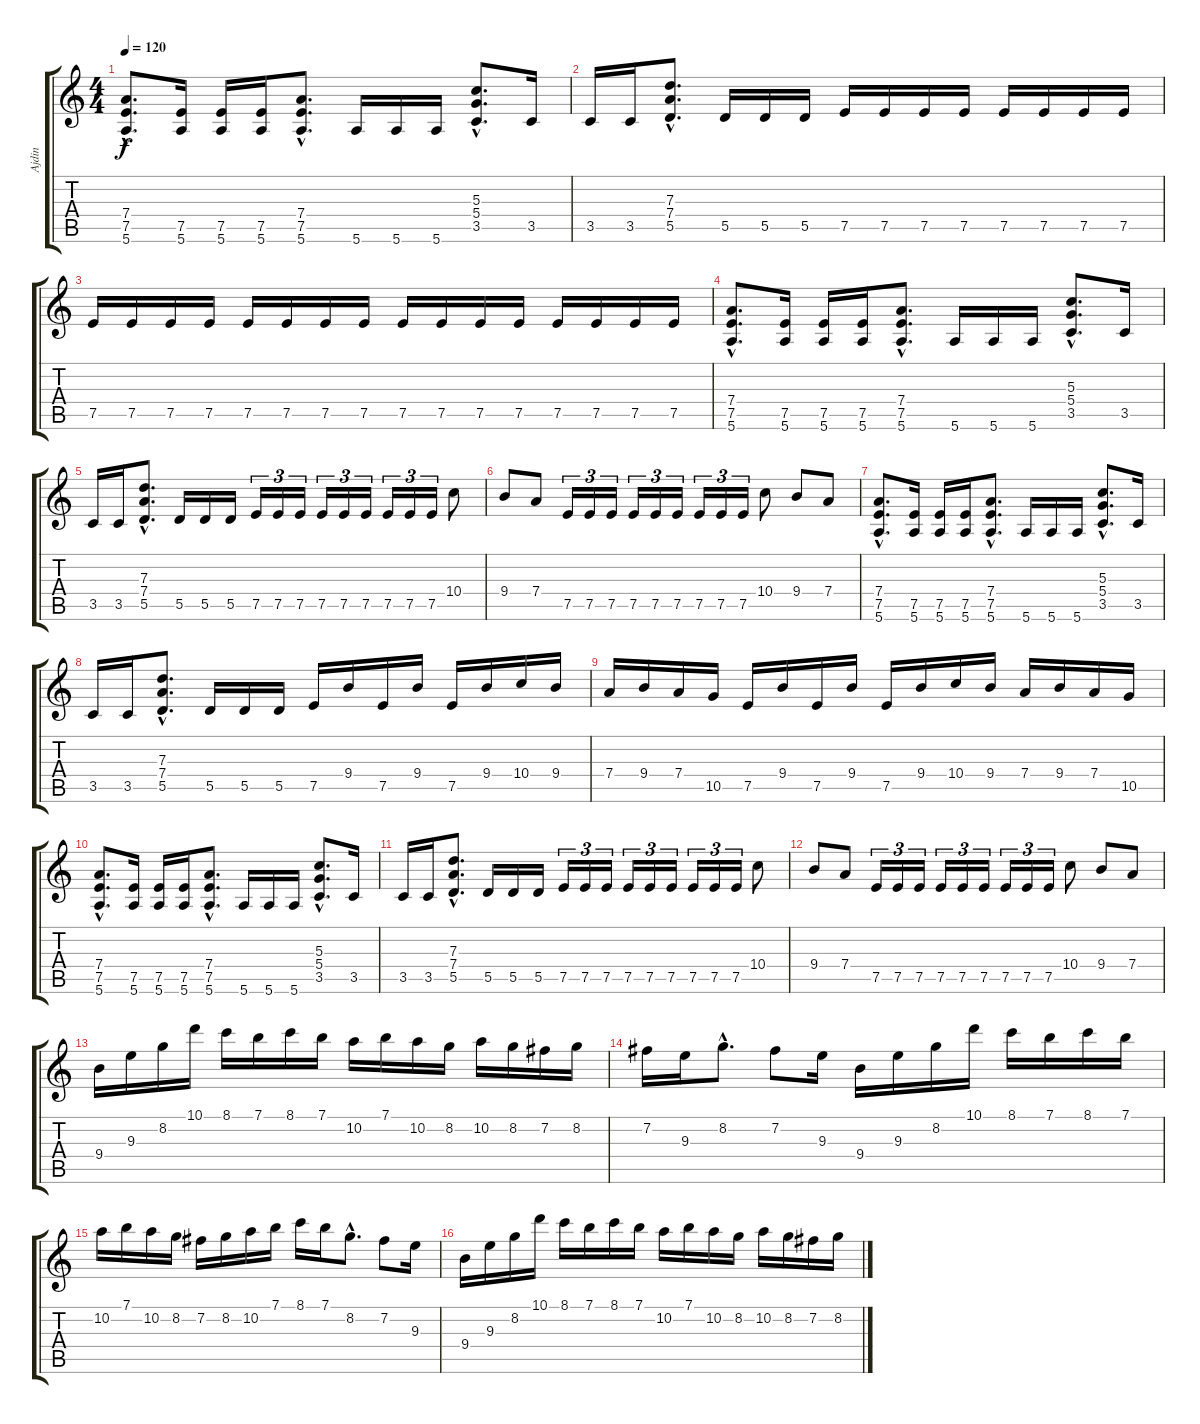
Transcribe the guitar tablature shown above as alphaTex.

\track ("Ajdin" "Ajdin") {instrument distortionguitar}
\staff {score tabs}
\tuning (E4 B3 G3 D3 A2 E2) {hide}
\ts (4 4)
\tempo 120
\clef g2
\ks c
(7.4{hac} 7.5{hac} 5.6{hac}).8{d dy f} (7.5 5.6).16 (7.5 5.6).16 (7.5 5.6).16 (7.4{hac} 7.5{hac} 5.6{hac}).8{d} 5.6.16 5.6.16 5.6.16 (5.3{hac} 5.4{hac} 3.5{hac}).8{d} 3.5.16 |
3.5.16 3.5.16 (7.3{hac} 7.4{hac} 5.5{hac}).8{d} 5.5.16 5.5.16 5.5.16 7.5.16 7.5.16 7.5.16 7.5.16 7.5.16 7.5.16 7.5.16 7.5.16 |
7.5.16 7.5.16 7.5.16 7.5.16 7.5.16 7.5.16 7.5.16 7.5.16 7.5.16 7.5.16 7.5.16 7.5.16 7.5.16 7.5.16 7.5.16 7.5.16 |
(7.4{hac} 7.5{hac} 5.6{hac}).8{d} (7.5 5.6).16 (7.5 5.6).16 (7.5 5.6).16 (7.4{hac} 7.5{hac} 5.6{hac}).8{d} 5.6.16 5.6.16 5.6.16 (5.3{hac} 5.4{hac} 3.5{hac}).8{d} 3.5.16 |
3.5.16 3.5.16 (7.3{hac} 7.4{hac} 5.5{hac}).8{d} 5.5.16 5.5.16 5.5.16 7.5.16{tu (3 2)} 7.5.16{tu (3 2)} 7.5.16{tu (3 2)} 7.5.16{tu (3 2)} 7.5.16{tu (3 2)} 7.5.16{tu (3 2)} 7.5.16{tu (3 2)} 7.5.16{tu (3 2)} 7.5.16{tu (3 2)} 10.4.8 |
9.4.8 7.4.8 7.5.16{tu (3 2)} 7.5.16{tu (3 2)} 7.5.16{tu (3 2)} 7.5.16{tu (3 2)} 7.5.16{tu (3 2)} 7.5.16{tu (3 2)} 7.5.16{tu (3 2)} 7.5.16{tu (3 2)} 7.5.16{tu (3 2)} 10.4.8 9.4.8 7.4.8 |
(7.4{hac} 7.5{hac} 5.6{hac}).8{d} (7.5 5.6).16 (7.5 5.6).16 (7.5 5.6).16 (7.4{hac} 7.5{hac} 5.6{hac}).8{d} 5.6.16 5.6.16 5.6.16 (5.3{hac} 5.4{hac} 3.5{hac}).8{d} 3.5.16 |
3.5.16 3.5.16 (7.3{hac} 7.4{hac} 5.5{hac}).8{d} 5.5.16 5.5.16 5.5.16 7.5.16 9.4.16 7.5.16 9.4.16 7.5.16 9.4.16 10.4.16 9.4.16 |
7.4.16 9.4.16 7.4.16 10.5.16 7.5.16 9.4.16 7.5.16 9.4.16 7.5.16 9.4.16 10.4.16 9.4.16 7.4.16 9.4.16 7.4.16 10.5.16 |
(7.4{hac} 7.5{hac} 5.6{hac}).8{d} (7.5 5.6).16 (7.5 5.6).16 (7.5 5.6).16 (7.4{hac} 7.5{hac} 5.6{hac}).8{d} 5.6.16 5.6.16 5.6.16 (5.3{hac} 5.4{hac} 3.5{hac}).8{d} 3.5.16 |
3.5.16 3.5.16 (7.3{hac} 7.4{hac} 5.5{hac}).8{d} 5.5.16 5.5.16 5.5.16 7.5.16{tu (3 2)} 7.5.16{tu (3 2)} 7.5.16{tu (3 2)} 7.5.16{tu (3 2)} 7.5.16{tu (3 2)} 7.5.16{tu (3 2)} 7.5.16{tu (3 2)} 7.5.16{tu (3 2)} 7.5.16{tu (3 2)} 10.4.8 |
9.4.8 7.4.8 7.5.16{tu (3 2)} 7.5.16{tu (3 2)} 7.5.16{tu (3 2)} 7.5.16{tu (3 2)} 7.5.16{tu (3 2)} 7.5.16{tu (3 2)} 7.5.16{tu (3 2)} 7.5.16{tu (3 2)} 7.5.16{tu (3 2)} 10.4.8 9.4.8 7.4.8 |
9.4.16 9.3.16 8.2.16 10.1.16 8.1.16 7.1.16 8.1.16 7.1.16 10.2.16 7.1.16 10.2.16 8.2.16 10.2.16 8.2.16 7.2.16 8.2.16 |
7.2.16 9.3.16 8.2{hac}.8{d} 7.2.8 9.3.16 9.4.16 9.3.16 8.2.16 10.1.16 8.1.16 7.1.16 8.1.16 7.1.16 |
10.2.16 7.1.16 10.2.16 8.2.16 7.2.16 8.2.16 10.2.16 7.1.16 8.1.16 7.1.16 8.2{hac}.8{d} 7.2.8 9.3.16 |
9.4.16 9.3.16 8.2.16 10.1.16 8.1.16 7.1.16 8.1.16 7.1.16 10.2.16 7.1.16 10.2.16 8.2.16 10.2.16 8.2.16 7.2.16 8.2.16
